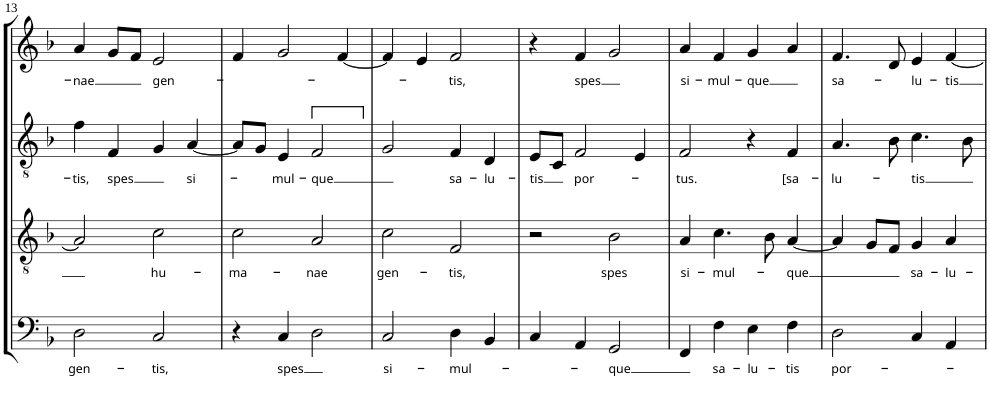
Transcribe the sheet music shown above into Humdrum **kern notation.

**kern	**text	**kern	**text	**kern	**text	**kern	**text
*part4	*part4	*part3	*part3	*part2	*part2	*part1	*part1
*staff4	*staff4	*staff3	*staff3	*staff2	*staff2	*staff1	*staff1
*I"Bassus	*	*I"Tenor	*	*I"Altus	*	*I"Superius	*
!!LO:PB:g=z
*clefF4	*	*clefGv2	*	*clefGv2	*	*clefG2	*
*k[b-]	*	*k[b-]	*	*k[b-]	*	*k[b-]	*
*d:	*	*d:	*	*d:	*	*d:	*
*M2/2	*	*M2/2	*	*M2/2	*	*M2/2	*
*met(c|)	*	*met(c|)	*	*met(c|)	*	*met(c|)	*
=13	=13	=13	=13	=13	=13	=13	=13
!	!LO:LY:b	!	!	!	!LO:LY:b	!	!LO:LY:b
2D\	gen-	2A/]	.	4f\	-tis,	4a/	-nae
!	!	!	!	!	!LO:LY:b	!	!
.	.	.	.	4F/	spes	8g/L	.
.	.	.	.	.	.	8f/J	.
!	!LO:LY:b	!	!LO:LY:b	!	!	!	!LO:LY:b
2C/	-tis,	2c\	hu-	4G/	.	2e/	gen-
!	!	!	!	!	!LO:LY:b	!	!
.	.	.	.	[4A/	si-	.	.
=14	=14	=14	=14	=14	=14	=14	=14
!	!	!	!LO:LY:b	!	!	!	!
4r	.	2c\	-ma-	8A/L]	.	4f/	.
.	.	.	.	8G/J	.	.	.
!	!LO:LY:b	!	!	!	!LO:LY:b	!	!
4C/	spes	.	.	4E/	-mul-	2g/	.
!	!	!	!LO:LY:b	!	!LO:LY:b	!	!
2D\	.	2A/	-nae	2F/	-que	.	.
.	.	.	.	.	.	[4f/	.
=15	=15	=15	=15	=15	=15	=15	=15
!	!LO:LY:b	!	!LO:LY:b	!	!	!	!
2C/	si-	2c\	gen-	2G/	.	4f/]	.
.	.	.	.	.	.	4e/	.
!	!LO:LY:b	!	!LO:LY:b	!	!LO:LY:b	!	!LO:LY:b
4D\	-mul-	2F/	-tis,	4F/	sa-	2f/	-tis,
!	!	!	!	!	!LO:LY:b	!	!
4BB-/	.	.	.	4D/	-lu-	.	.
=16	=16	=16	=16	=16	=16	=16	=16
!	!	!	!	!	!LO:LY:b	!	!
4C/	.	2r	.	8E/L	-tis	4r	.
.	.	.	.	8C/J	.	.	.
!	!	!	!	!	!LO:LY:b	!	!LO:LY:b
4AA/	.	.	.	2F/	por-	4f/	spes
!	!LO:LY:b	!	!LO:LY:b	!	!	!	!
2GG/	-que	2B-\	spes	.	.	2g/	.
.	.	.	.	4E/	.	.	.
=17	=17	=17	=17	=17	=17	=17	=17
!	!	!	!LO:LY:b	!	!LO:LY:b	!	!LO:LY:b
4FF/	.	4A/	si-	2F/	-tus.	4a/	si-
!	!LO:LY:b	!	!LO:LY:b	!	!	!	!LO:LY:b
4F\	sa-	4.c\	-mul-	.	.	4f/	-mul-
!	!LO:LY:b	!	!	!	!	!	!LO:LY:b
4E\	-lu-	.	.	4r	.	4g/	-que
.	.	8B-\	.	.	.	.	.
!	!LO:LY:b	!	!LO:LY:b	!	!LO:LY:b	!	!
4F\	-tis	[4A/	-que	4F/	[sa-	4a/	.
=18	=18	=18	=18	=18	=18	=18	=18
!	!LO:LY:b	!	!	!	!LO:LY:b	!	!LO:LY:b
2D\	por-	4A/]	.	4.A/	-lu-	4.f/	sa-
.	.	8G/L	.	.	.	.	.
.	.	8F/J	.	8B-\	.	8d/	.
!	!	!	!LO:LY:b	!	!LO:LY:b	!	!LO:LY:b
4C/	.	4G/	sa-	4.c\	-tis	4e/	-lu-
!	!	!	!LO:LY:b	!	!	!	!LO:LY:b
4AA/	.	4A/	-lu-	.	.	[4f/	-tis
.	.	.	.	8B-\	.	.	.
=	=	=	=	=	=	=	=
*-	*-	*-	*-	*-	*-	*-	*-
